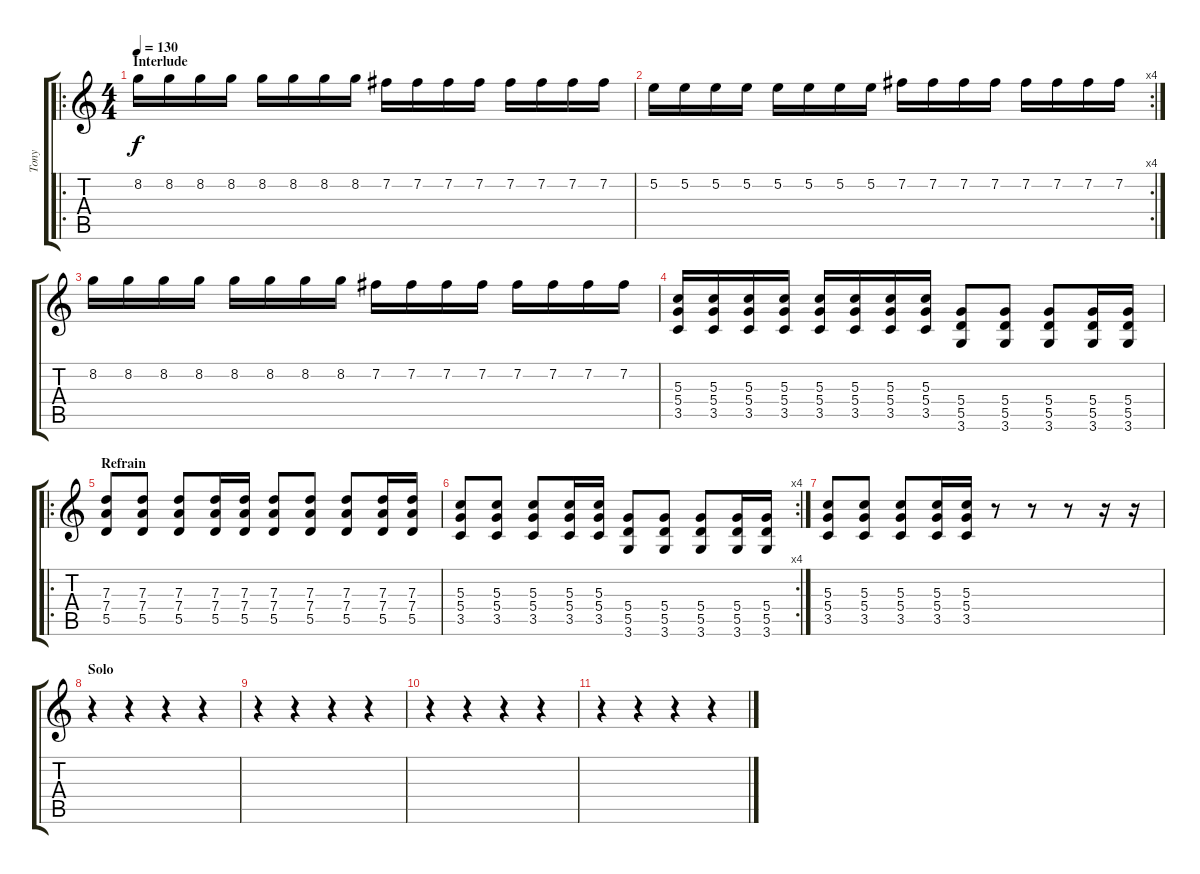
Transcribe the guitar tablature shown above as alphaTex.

\track ("Tony" "Tony") {instrument distortionguitar}
\staff {score tabs}
\tuning (E4 B3 G3 D3 A2 E2) {hide}
\ro
\ts (4 4)
\section ("" "Interlude")
\tempo 130
\clef g2
\ks c
8.2.16{dy f} 8.2.16 8.2.16 8.2.16 8.2.16 8.2.16 8.2.16 8.2.16 7.2.16 7.2.16 7.2.16 7.2.16 7.2.16 7.2.16 7.2.16 7.2.16 |
\rc 4
5.2.16 5.2.16 5.2.16 5.2.16 5.2.16 5.2.16 5.2.16 5.2.16 7.2.16 7.2.16 7.2.16 7.2.16 7.2.16 7.2.16 7.2.16 7.2.16 |
8.2.16 8.2.16 8.2.16 8.2.16 8.2.16 8.2.16 8.2.16 8.2.16 7.2.16 7.2.16 7.2.16 7.2.16 7.2.16 7.2.16 7.2.16 7.2.16 |
(5.3 5.4 3.5).16 (5.3 5.4 3.5).16 (5.3 5.4 3.5).16 (5.3 5.4 3.5).16 (5.3 5.4 3.5).16 (5.3 5.4 3.5).16 (5.3 5.4 3.5).16 (5.3 5.4 3.5).16 (5.4 5.5 3.6).8 (5.4 5.5 3.6).8 (5.4 5.5 3.6).8 (5.4 5.5 3.6).16 (5.4 5.5 3.6).16 |
\ro
\section ("" "Refrain")
(7.3 7.4 5.5).8 (7.3 7.4 5.5).8 (7.3 7.4 5.5).8 (7.3 7.4 5.5).16 (7.3 7.4 5.5).16 (7.3 7.4 5.5).8 (7.3 7.4 5.5).8 (7.3 7.4 5.5).8 (7.3 7.4 5.5).16 (7.3 7.4 5.5).16 |
\rc 4
(5.3 5.4 3.5).8 (5.3 5.4 3.5).8 (5.3 5.4 3.5).8 (5.3 5.4 3.5).16 (5.3 5.4 3.5).16 (5.4 5.5 3.6).8 (5.4 5.5 3.6).8 (5.4 5.5 3.6).8 (5.4 5.5 3.6).16 (5.4 5.5 3.6).16 |
(5.3 5.4 3.5).8 (5.3 5.4 3.5).8 (5.3 5.4 3.5).8 (5.3 5.4 3.5).16 (5.3 5.4 3.5).16 r.8 r.8 r.8 r.16 r.16 |
\section ("" "Solo")
r.4 r.4 r.4 r.4 |
r.4 r.4 r.4 r.4 |
r.4 r.4 r.4 r.4 |
r.4 r.4 r.4 r.4
